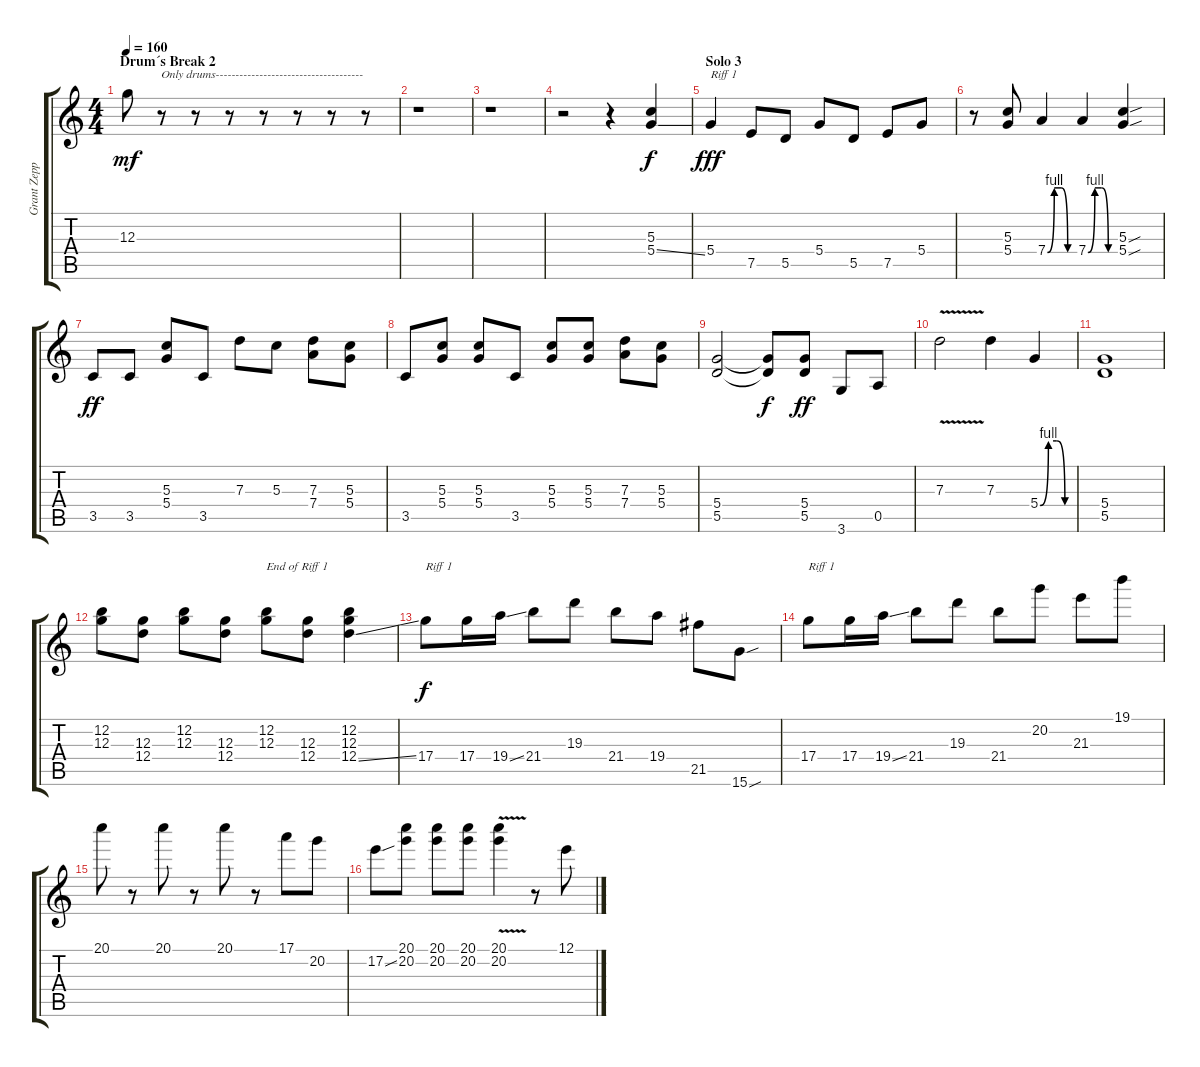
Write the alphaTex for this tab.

\track ("Grant Zeppelin" "Grant Zepp") {instrument distortionguitar}
\staff {score tabs}
\tuning (E4 B3 G3 D3 A2 E2) {hide}
\ts (4 4)
\section ("" "Drum´s Break 2")
\tempo 160
\clef g2
\ks c
12.3.8{dy mf} r.8{txt "Only drums-------------------------------------"} r.8 r.8 r.8 r.8 r.8 r.8 |
r.1 |
r.1 |
r.2 r.4 (5.3 5.4{ss}).4{dy f} |
\section ("" "Solo 3")
5.4.4{txt "Riff 1" dy fff} 7.5.8 5.5.8 5.4.8 5.5.8 7.5.8 5.4.8 |
r.8 (5.3 5.4).8 7.4{be (custom 0 0 15 4 30 4 45 0 60 0)}.4 7.4{be (custom 0 0 15 4 30 4 45 0 60 0)}.4 (5.3{sou} 5.4{sou}).4 |
3.5.8{dy ff} 3.5.8 (5.3 5.4).8 3.5.8 7.3.8 5.3.8 (7.3 7.4).8 (5.3 5.4).8 |
3.5.8 (5.3 5.4).8 (5.3 5.4).8 3.5.8 (5.3 5.4).8 (5.3 5.4).8 (7.3 7.4).8 (5.3 5.4).8 |
(5.4 5.5).2 (5.4{t} 5.5{t}).8{dy f} (5.4 5.5).8{dy ff} 3.6.8 0.5.8 |
7.3{v}.2 7.3.4 5.4{be (custom 0 0 15 4 30 4 45 0 60 0)}.4 |
(5.4 5.5).1 |
(12.2 12.3).8 (12.3 12.4).8 (12.2 12.3).8 (12.3 12.4).8 (12.2 12.3).8{txt "End of Riff 1"} (12.3 12.4).8 (12.2 12.3 12.4{ss}).4 |
17.4.8{txt "Riff 1" dy f} 17.4.16 19.4{ss}.16 21.4.8 19.3.8 21.4.8 19.4.8 21.5.8 15.6{sou}.8 |
17.4.8{txt "Riff 1"} 17.4.16 19.4{ss}.16 21.4.8 19.3.8 21.4.8 20.2.8 21.3.8 19.1.8 |
20.1.8 r.8 20.1.8 r.8 20.1.8 r.8 17.1.8 20.2.8 |
17.2{sou}.8 (20.1 20.2).8 (20.1 20.2).8 (20.1 20.2).8 (20.1{v} 20.2).4 r.8 12.1{ss}.8
